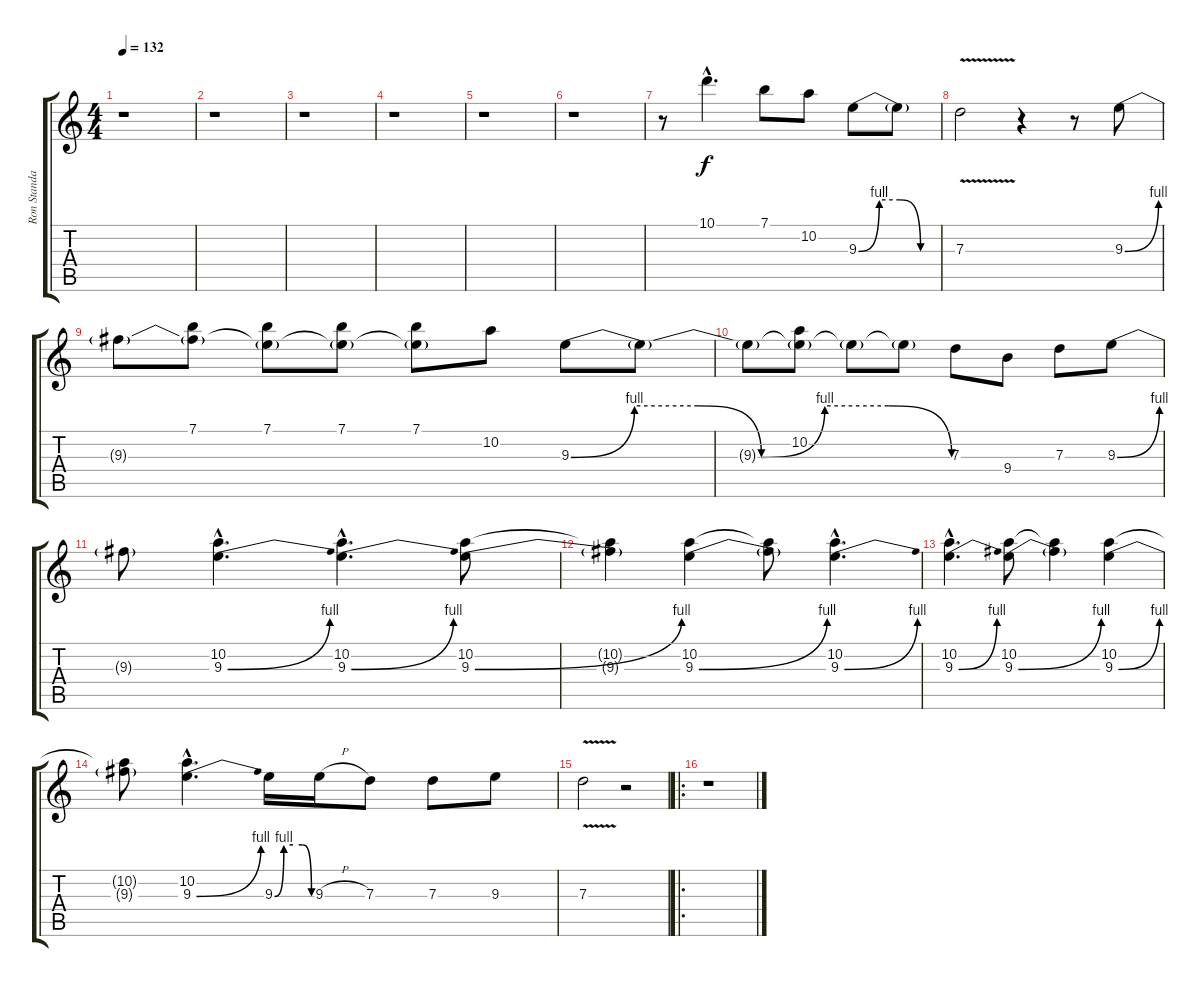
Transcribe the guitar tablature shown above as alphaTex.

\track ("Ron Standard Tuning" "Ron Standa") {instrument distortionguitar}
\staff {score tabs}
\tuning (E4 B3 G3 D3 A2 E2) {hide}
\ts (4 4)
\tempo 132
\clef g2
\ks c
r.1{dy f} |
r.1 |
r.1 |
r.1 |
r.1 |
r.1 |
r.8 10.1{hac}.4{d} 7.1.8 10.2.8 9.3{be (custom 0 0 15 4 30 4 45 0 60 0)}.8 9.3{t}.8 |
7.3{v}.2 r.4 r.8 9.3{be (bend 0 0 60 4)}.8 |
9.3{t}.8 (7.1 9.3{t}).8 (7.1 9.3{t}).8 (7.1 9.3{t}).8 (7.1 9.3{t}).8 10.2.8 9.3{be (custom 0 0 10 4 20 4 30 0 40 4 50 4 60 0)}.8 9.3{t}.8 |
9.3{t}.8 (10.2 9.3{t}).8 9.3{t}.8 9.3{t}.8 7.3.8 9.4.8 7.3.8 9.3{be (bend 0 0 60 4)}.8 |
9.3{t}.8 (10.2{hac} 9.3{be (bend 0 0 60 4) hac}).4{d} (10.2{hac} 9.3{be (bend 0 0 60 4) hac}).4{d} (10.2 9.3{be (bend 0 0 60 4)}).8 |
(10.2{t} 9.3{t}).4 (10.2 9.3{be (bend 0 0 60 4)}).4 (10.2{t} 9.3{t}).8 (10.2{hac} 9.3{be (bend 0 0 60 4) hac}).4{d} |
(10.2{hac} 9.3{be (bend 0 0 60 4) hac}).4{d} (10.2 9.3{be (bend 0 0 60 4)}).8 (10.2{t} 9.3{t}).4 (10.2 9.3{be (bend 0 0 60 4)}).4 |
(10.2{t} 9.3{t}).8 (10.2{hac} 9.3{be (bend 0 0 60 4) hac}).4{d} 9.3{be (custom 0 0 15 4 30 4 45 4 60 0)}.16 9.3{h}.16 7.3.8 7.3.8 9.3.8 |
7.3{v}.2 r.2 |
\ro
r.1
